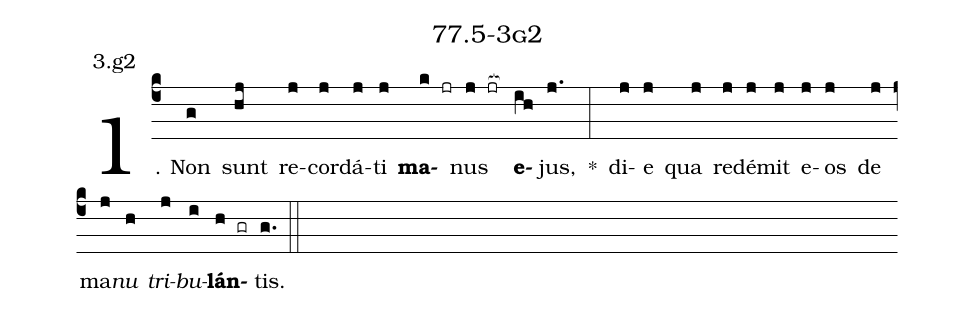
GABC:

name: 77.5-3g2;
annotation: 3.g2;
%%
(c4)1. Non(g) sunt(hj) re(j)cor(j)dá(j)ti(j) <b>ma</b>(k jr)nus(j jr[ocb:1{]) <b>e</b>(ih[ocb:0}])jus,(j.) *(:) di(j)e(j) qua(j) red(j)é(j)mit(j) e(j)os(j) de(j) ma(j)<i>nu</i>(h) <i>tri</i>(j)<i>bu</i>(i)<b>lán</b>(h gr)tis.(g.) (::)


%E(j) u(h) o(j) u(i) a(h) e.(g.) (::)
